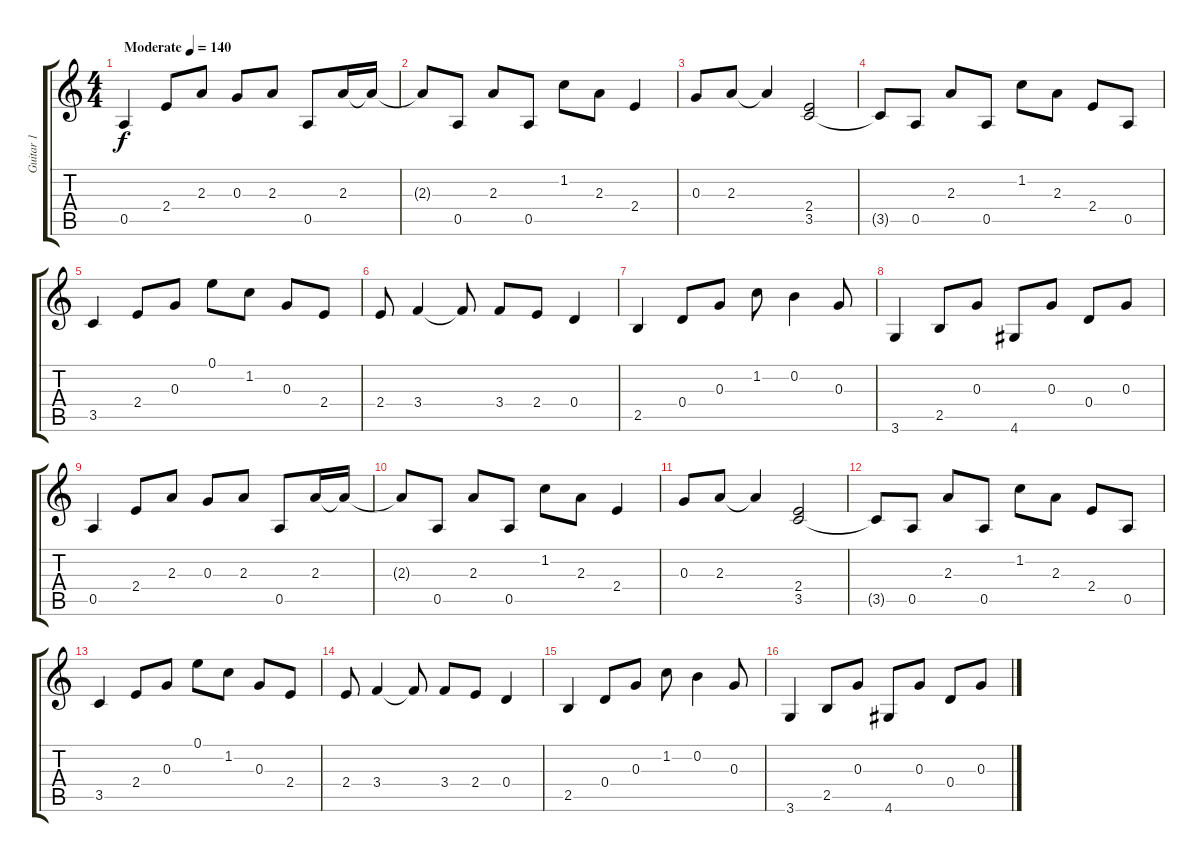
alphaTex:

\track ("Guitar 1" "Guitar 1") {instrument acousticguitarsteel}
\staff {score tabs}
\tuning (E4 B3 G3 D3 A2 E2) {hide}
\ts (4 4)
\tempo (140 "Moderate")
\clef g2
\ks c
0.5.4{dy f instrument acousticguitarsteel} 2.4.8 2.3.8 0.3.8 2.3.8 0.5.8 2.3.16 2.3{t}.16 |
2.3{t}.8 0.5.8 2.3.8 0.5.8 1.2.8 2.3.8 2.4.4 |
0.3.8 2.3.8 2.3{t}.4 (2.4 3.5).2 |
3.5{t}.8 0.5.8 2.3.8 0.5.8 1.2.8 2.3.8 2.4.8 0.5.8 |
3.5.4 2.4.8 0.3.8 0.1.8 1.2.8 0.3.8 2.4.8 |
2.4.8 3.4.4 3.4{t}.8 3.4.8 2.4.8 0.4.4 |
2.5.4 0.4.8 0.3.8 1.2.8 0.2.4 0.3.8 |
3.6.4 2.5.8 0.3.8 4.6.8 0.3.8 0.4.8 0.3.8 |
0.5.4{volume 7 instrument acousticguitarsteel} 2.4.8 2.3.8 0.3.8 2.3.8 0.5.8 2.3.16 2.3{t}.16 |
2.3{t}.8 0.5.8 2.3.8 0.5.8 1.2.8 2.3.8 2.4.4 |
0.3.8 2.3.8 2.3{t}.4 (2.4 3.5).2 |
3.5{t}.8 0.5.8 2.3.8 0.5.8 1.2.8 2.3.8 2.4.8 0.5.8 |
3.5.4 2.4.8 0.3.8 0.1.8 1.2.8 0.3.8 2.4.8 |
2.4.8 3.4.4 3.4{t}.8 3.4.8 2.4.8 0.4.4 |
2.5.4 0.4.8 0.3.8 1.2.8 0.2.4 0.3.8 |
3.6.4 2.5.8 0.3.8 4.6.8 0.3.8 0.4.8 0.3.8
